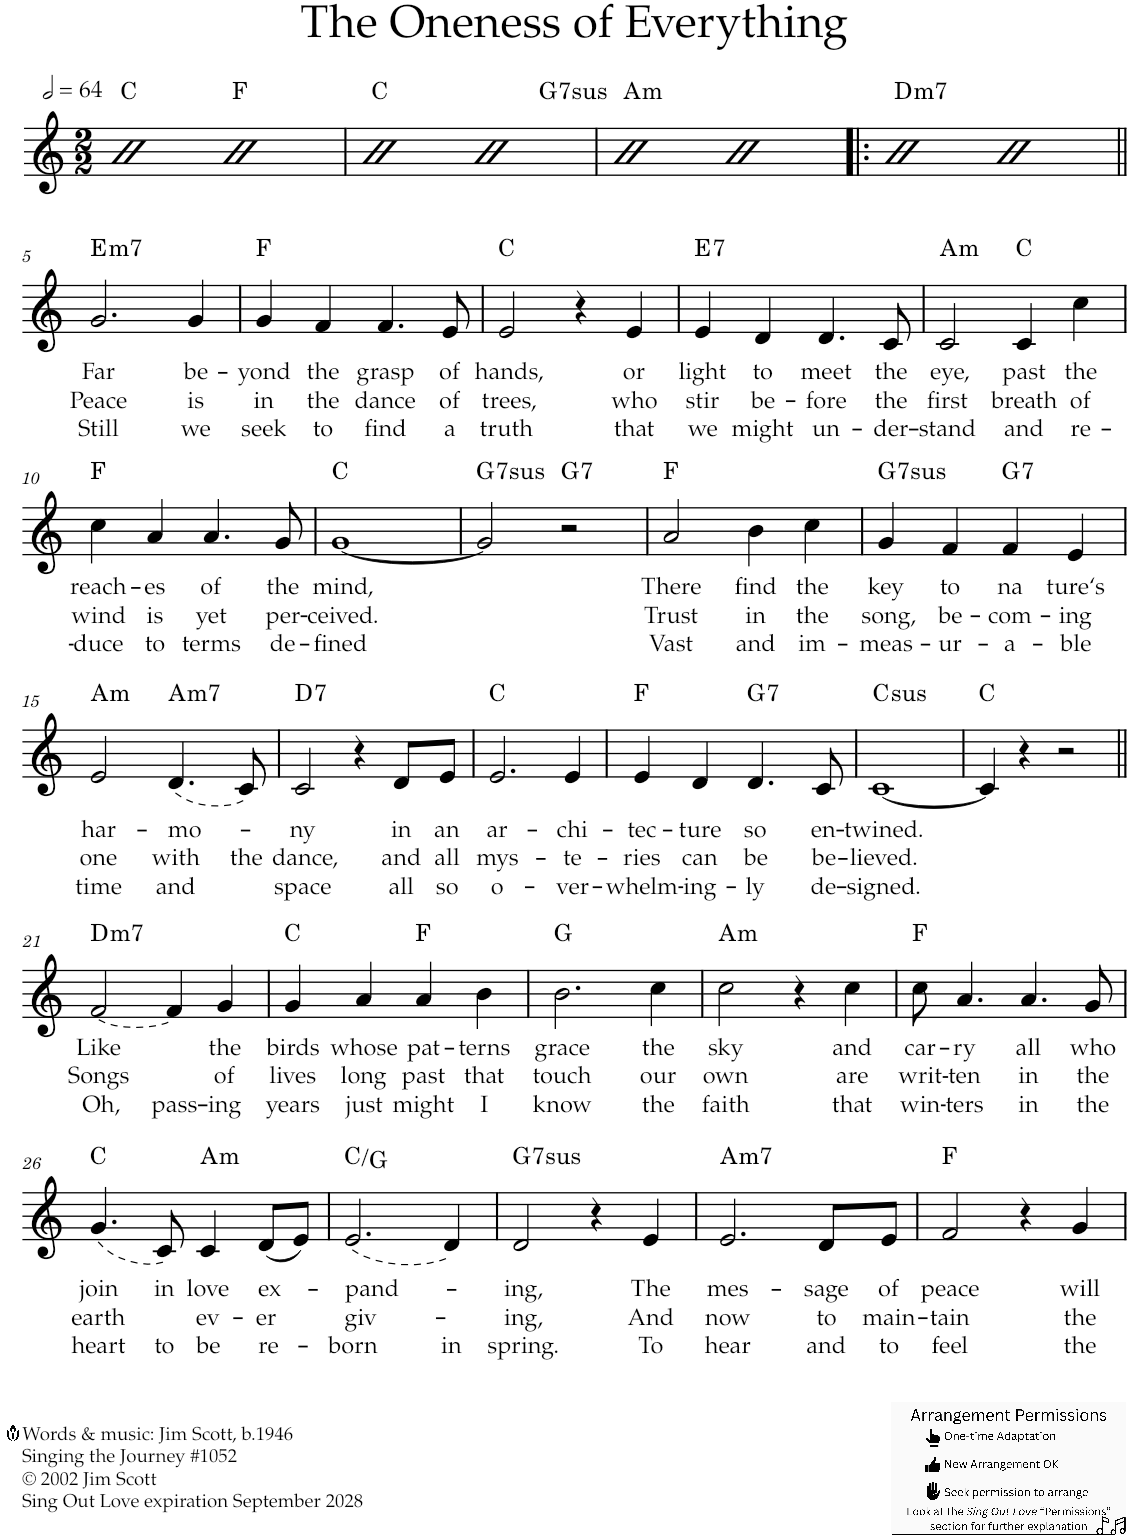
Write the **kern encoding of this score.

**kern	**text	**text	**text	**harte
*part1	*part1	*part1	*part1	*part1
*staff1	*staff1	*staff1	*staff1	*
*I"Violin	*	*	*	*
*I'Vln	*	*	*	*
*clefG2	*	*	*	*
*k[]	*	*	*	*
*M2/2	*	*	*	*
*MM128	*	*	*	*
=1	=1	=1	=1	=1
2b	.	.	.	C:maj
2b	.	.	.	F:maj
=2	=2	=2	=2	=2
*^	*	*	*	*
2b	2.ryy	.	.	.	C:maj
2b	.	.	.	.	.
!	!	!	!	!	!LO:H:kt=7sus
.	4ryy	.	.	.	G:sus4(7)
=3	=3	=3	=3	=3	=3
!	!	!	!	!	!LO:H:kt=m
*v	*v	*	*	*	*
2b	.	.	.	A:min
2b	.	.	.	.
=4!|:	=4!|:	=4!|:	=4!|:	=4!|:
!	!	!	!	!LO:H:kt=m7
2b	.	.	.	D:min7
2b	.	.	.	.
!!LO:LB:g=z
=5||	=5||	=5||	=5||	=5||
!	!LO:LY:b	!LO:LY:b	!LO:LY:b	!LO:H:kt=m7
2.g/	Far	Peace	Still	E:min7
!	!LO:LY:b	!LO:LY:b	!LO:LY:b	!
4g/	be-	is	we	.
=6	=6	=6	=6	=6
!	!LO:LY:b	!LO:LY:b	!LO:LY:b	!
4g/	-yond	in	seek	F:maj
!	!LO:LY:b	!LO:LY:b	!LO:LY:b	!
4f/	the	the	to	.
!	!LO:LY:b	!LO:LY:b	!LO:LY:b	!
4.f/	grasp	dance	find	.
!	!LO:LY:b	!LO:LY:b	!LO:LY:b	!
8e/	of	of	a	.
=7	=7	=7	=7	=7
!	!LO:LY:b	!LO:LY:b	!LO:LY:b	!
2e/	hands,	trees,	truth	C:maj
4r	.	.	.	.
!	!LO:LY:b	!LO:LY:b	!LO:LY:b	!
4e/	or	who	that	.
=8	=8	=8	=8	=8
!	!LO:LY:b	!LO:LY:b	!LO:LY:b	!LO:H:kt=7
4e/	light	stir	we	E:7
!	!LO:LY:b	!LO:LY:b	!LO:LY:b	!
4d/	to	be-	might	.
!	!LO:LY:b	!LO:LY:b	!LO:LY:b	!
4.d/	meet	-fore	un-	.
!	!LO:LY:b	!LO:LY:b	!LO:LY:b	!
8c/	the	the	-der-	.
=9	=9	=9	=9	=9
!	!LO:LY:b	!LO:LY:b	!LO:LY:b	!LO:H:kt=m
2c/	eye,	first	-stand	A:min
!	!LO:LY:b	!LO:LY:b	!LO:LY:b	!
4c/	past	breath	and	C:maj
!	!LO:LY:b	!LO:LY:b	!LO:LY:b	!
4cc\	the	of	re-	.
!!LO:LB:g=z
=10	=10	=10	=10	=10
!	!LO:LY:b	!LO:LY:b	!LO:LY:b	!
4cc\	reach-	wind	-duce	F:maj
!	!LO:LY:b	!LO:LY:b	!LO:LY:b	!
4a/	-es	is	to	.
!	!LO:LY:b	!LO:LY:b	!LO:LY:b	!
4.a/	of	yet	terms	.
!	!LO:LY:b	!LO:LY:b	!LO:LY:b	!
8g/	the	per-	de-	.
=11	=11	=11	=11	=11
!	!LO:LY:b	!LO:LY:b	!LO:LY:b	!
[<1g	mind,	-ceived.	-ﬁned	C:maj
=12	=12	=12	=12	=12
!	!	!	!	!LO:H:kt=7sus
2g/]	.	.	.	G:sus4(7)
!	!	!	!	!LO:H:kt=7
2r	.	.	.	G:7
=13	=13	=13	=13	=13
!	!LO:LY:b	!LO:LY:b	!LO:LY:b	!
2a/	There	Trust	Vast	F:maj
!	!LO:LY:b	!LO:LY:b	!LO:LY:b	!
4b\	find	in	and	.
!	!LO:LY:b	!LO:LY:b	!LO:LY:b	!
4cc\	the	the	im-	.
=14	=14	=14	=14	=14
!	!LO:LY:b	!LO:LY:b	!LO:LY:b	!LO:H:kt=7sus
4g/	key	song,	-meas-	G:sus4(7)
!	!LO:LY:b	!LO:LY:b	!LO:LY:b	!
4fn/	to	be-	-ur-	.
!	!LO:LY:b	!LO:LY:b	!LO:LY:b	!LO:H:kt=7
4f/	na	-com-	-a-	G:7
!	!LO:LY:b	!LO:LY:b	!LO:LY:b	!
4e/	ture‘s	-ing	-ble	.
!!LO:LB:g=z
=15	=15	=15	=15	=15
!	!LO:LY:b	!LO:LY:b	!LO:LY:b	!LO:H:kt=m
2e/	har-	one	time	A:min
!	!LO:LY:b	!LO:LY:b	!LO:LY:b	!LO:H:kt=m7
(4.d/	-mo-	with	and	A:min7
!	!	!LO:LY:b	!	!
8c/)	.	the	.	.
=16	=16	=16	=16	=16
!	!LO:LY:b	!LO:LY:b	!LO:LY:b	!LO:H:kt=7
2c/	-ny	dance,	space	D:7
4r	.	.	.	.
!	!LO:LY:b	!LO:LY:b	!LO:LY:b	!
8d/L	in	and	all	.
!	!LO:LY:b	!LO:LY:b	!LO:LY:b	!
8e/J	an	all	so	.
=17	=17	=17	=17	=17
!	!LO:LY:b	!LO:LY:b	!LO:LY:b	!
2.e/	ar-	mys-	o-	C:maj
!	!LO:LY:b	!LO:LY:b	!LO:LY:b	!
4e/	-chi-	-te-	-ver-	.
=18	=18	=18	=18	=18
!	!LO:LY:b	!LO:LY:b	!LO:LY:b	!
4e/	-tec-	-ries	-whelm-	F:maj
!	!LO:LY:b	!LO:LY:b	!LO:LY:b	!
4d/	-ture	can	-ing-	.
!	!LO:LY:b	!LO:LY:b	!LO:LY:b	!LO:H:kt=7
4.d/	so	be	-ly	G:7
!	!LO:LY:b	!LO:LY:b	!LO:LY:b	!
8c/	en-	be-	de-	.
=19	=19	=19	=19	=19
!	!LO:LY:b	!LO:LY:b	!LO:LY:b	!LO:H:kt=sus
[1c	-twined.	-lieved.	-signed.	C:sus4
=20	=20	=20	=20	=20
4c/]	.	.	.	C:maj
4r	.	.	.	.
2r	.	.	.	.
!!LO:LB:g=z
=21||	=21||	=21||	=21||	=21||
!LO:T:dash	!LO:LY:b	!LO:LY:b	!LO:LY:b	!LO:H:kt=m7
[2f/	Like	Songs	Oh,	D:min7
!	!	!	!LO:LY:b	!
4f/]	.	.	pass-	.
!	!LO:LY:b	!LO:LY:b	!LO:LY:b	!
4g/	the	of	-ing	.
=22	=22	=22	=22	=22
!	!LO:LY:b	!LO:LY:b	!LO:LY:b	!
4g/	birds	lives	years	C:maj
!	!LO:LY:b	!LO:LY:b	!LO:LY:b	!
4a/	whose	long	just	.
!	!LO:LY:b	!LO:LY:b	!LO:LY:b	!
4a/	pat-	past	might	F:maj
!	!LO:LY:b	!LO:LY:b	!LO:LY:b	!
4b\	-terns	that	I	.
=23	=23	=23	=23	=23
!	!LO:LY:b	!LO:LY:b	!LO:LY:b	!
2.b\	grace	touch	know	G:maj
!	!LO:LY:b	!LO:LY:b	!LO:LY:b	!
4cc\	the	our	the	.
=24	=24	=24	=24	=24
!	!LO:LY:b	!LO:LY:b	!LO:LY:b	!LO:H:kt=m
2cc\	sky	own	faith	A:min
4r	.	.	.	.
!	!LO:LY:b	!LO:LY:b	!LO:LY:b	!
4cc\	and	are	that	.
=25	=25	=25	=25	=25
!	!LO:LY:b	!LO:LY:b	!LO:LY:b	!
8cc\	car-	writ-	win-	F:maj
!	!LO:LY:b	!LO:LY:b	!LO:LY:b	!
4.a/	-ry	-ten	-ters	.
!	!LO:LY:b	!LO:LY:b	!LO:LY:b	!
4.a/	all	in	in	.
!	!LO:LY:b	!LO:LY:b	!LO:LY:b	!
8g/	who	the	the	.
!!LO:LB:g=z
=26	=26	=26	=26	=26
!	!LO:LY:b	!LO:LY:b	!LO:LY:b	!
(4.g/	join	earth	heart	C:maj
!	!LO:LY:b	!	!LO:LY:b	!
8c/)	in	.	to	.
!	!LO:LY:b	!LO:LY:b	!LO:LY:b	!LO:H:kt=m
4c/	love	ev-	be	A:min
!	!LO:LY:b	!LO:LY:b	!LO:LY:b	!
(8d/L	ex-	-er	re-	.
8e/J)	.	.	.	.
=27	=27	=27	=27	=27
!	!LO:LY:b	!LO:LY:b	!LO:LY:b	!
(2.e/	-pand-	giv-	-born	C:maj/5
!	!	!	!LO:LY:b	!
4d/)	.	.	in	.
=28	=28	=28	=28	=28
!	!LO:LY:b	!LO:LY:b	!LO:LY:b	!LO:H:kt=7sus
2d/	-ing,	-ing,	spring.	G:sus4(7)
4r	.	.	.	.
!	!LO:LY:b	!LO:LY:b	!LO:LY:b	!
4e/	The	And	To	.
=29	=29	=29	=29	=29
!	!LO:LY:b	!LO:LY:b	!LO:LY:b	!LO:H:kt=m7
2.e/	mes-	now	hear	A:min7
!	!LO:LY:b	!LO:LY:b	!LO:LY:b	!
8d/L	-sage	to	and	.
!	!LO:LY:b	!LO:LY:b	!LO:LY:b	!
8e/J	of	main-	to	.
=30	=30	=30	=30	=30
!	!LO:LY:b	!LO:LY:b	!LO:LY:b	!
2f/	peace	-tain	feel	F:maj
4r	.	.	.	.
!	!LO:LY:b	!LO:LY:b	!LO:LY:b	!
4g/	will	the	the	.
=	=	=	=	=
*-	*-	*-	*-	*-
